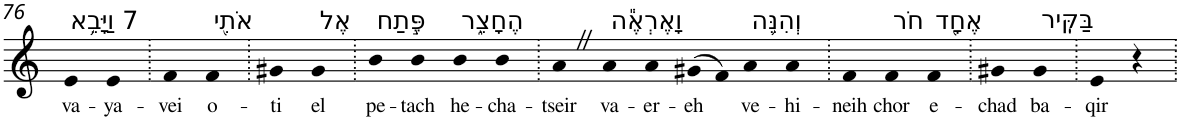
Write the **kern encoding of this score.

**kern	**text
*part1	*part1
*staff1	*staff1
*I"Piano	*
*I'Pno	*
!!LO:PB:g=z
*clefG2	*
*k[]	*
=76	=76
!LO:TX:a:t=7 וַיָּבֵ֥א	!
!	!LO:LY:b
4e	va-
!	!LO:LY:b
4e	-ya-
=77.	=77.
!	!LO:LY:b
4f	-vei
!LO:TX:a:t=אֹתִ֖י	!
!	!LO:LY:b
4f	o-
=78.	=78.
!	!LO:LY:b
4g#X	-ti
!LO:TX:a:t=אֶל	!
!	!LO:LY:b
4g#	el
=79.	=79.
!LO:TX:a:t=פֶּ֣תַח	!
!	!LO:LY:b
4b	pe-
!	!LO:LY:b
4b	-tach
!LO:TX:a:t=הֶחָצֵ֑ר	!
!	!LO:LY:b
4b	he-
!	!LO:LY:b
4b	-cha-
=80.	=80.
!	!LO:LY:b
4aZ	-tseir
!LO:TX:a:t=וָאֶרְאֶ֕ה	!
!	!LO:LY:b
4a	va-
!	!LO:LY:b
4a	-er-
!	!LO:LY:b
(>8g#X	-eh
8f)	.
!LO:TX:a:t=וְהִנֵּ֥ה	!
!	!LO:LY:b
4a	ve-
!	!LO:LY:b
4a	-hi-
=81.	=81.
!	!LO:LY:b
4f	-neih
!LO:TX:a:t=חֹר	!
!	!LO:LY:b
4f	chor
!LO:TX:a:t=אֶחָ֖ד	!
!	!LO:LY:b
4f	e-
=82.	=82.
!	!LO:LY:b
4g#X	-chad
!LO:TX:a:t=בַּקִּֽיר	!
!	!LO:LY:b
4g#	ba-
=83.	=83.
!	!LO:LY:b
4e	-qir
4r	.
=.	=.
*-	*-
